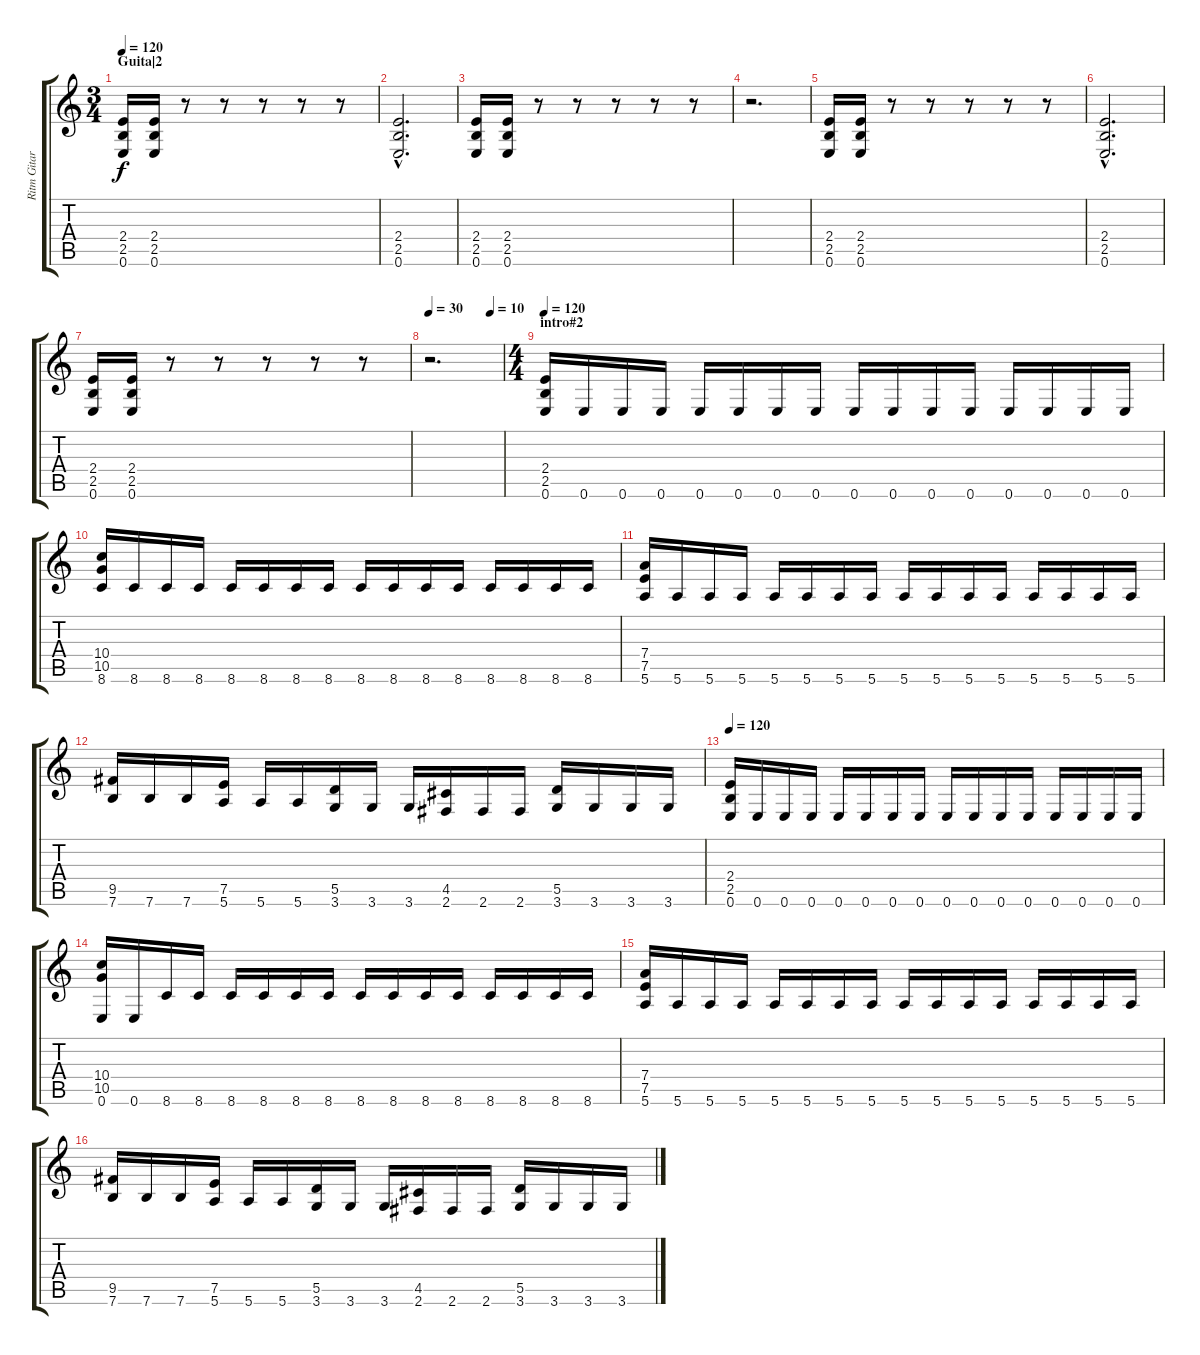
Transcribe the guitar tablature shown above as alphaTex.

\track ("Ritm Gitar" "Ritm Gitar") {instrument overdrivenguitar}
\staff {score tabs}
\tuning (E4 B3 G3 D3 A2 E2) {hide}
\ts (3 4)
\section ("" "Guita|2")
\tempo 120
\clef g2
\ks c
(2.4 2.5 0.6).16{dy f} (2.4 2.5 0.6).16 r.8 r.8 r.8 r.8 r.8 |
(2.4{hac} 2.5{hac} 0.6{hac}).2{d} |
(2.4 2.5 0.6).16 (2.4 2.5 0.6).16 r.8 r.8 r.8 r.8 r.8 |
r.2{d} |
(2.4 2.5 0.6).16 (2.4 2.5 0.6).16 r.8 r.8 r.8 r.8 r.8 |
(2.4{hac} 2.5{hac} 0.6{hac}).2{d} |
(2.4 2.5 0.6).16 (2.4 2.5 0.6).16 r.8 r.8 r.8 r.8 r.8 |
\tempo 30
\tempo (10 0.8333333333333334)
r.2{d} |
\ts (4 4)
\section ("" "intro#2")
\tempo 120
(2.4 2.5 0.6).16 0.6.16 0.6.16 0.6.16 0.6.16 0.6.16 0.6.16 0.6.16 0.6.16 0.6.16 0.6.16 0.6.16 0.6.16 0.6.16 0.6.16 0.6.16 |
(10.4 10.5 8.6).16 8.6.16 8.6.16 8.6.16 8.6.16 8.6.16 8.6.16 8.6.16 8.6.16 8.6.16 8.6.16 8.6.16 8.6.16 8.6.16 8.6.16 8.6.16 |
(7.4 7.5 5.6).16 5.6.16 5.6.16 5.6.16 5.6.16 5.6.16 5.6.16 5.6.16 5.6.16 5.6.16 5.6.16 5.6.16 5.6.16 5.6.16 5.6.16 5.6.16 |
(9.5 7.6).16 7.6.16 7.6.16 (7.5 5.6).16 5.6.16 5.6.16 (5.5 3.6).16 3.6.16 3.6.16 (4.5 2.6).16 2.6.16 2.6.16 (5.5 3.6).16 3.6.16 3.6.16 3.6.16 |
\tempo 120
(2.4 2.5 0.6).16 0.6.16 0.6.16 0.6.16 0.6.16 0.6.16 0.6.16 0.6.16 0.6.16 0.6.16 0.6.16 0.6.16 0.6.16 0.6.16 0.6.16 0.6.16 |
(10.4 10.5 0.6).16 0.6.16 8.6.16 8.6.16 8.6.16 8.6.16 8.6.16 8.6.16 8.6.16 8.6.16 8.6.16 8.6.16 8.6.16 8.6.16 8.6.16 8.6.16 |
(7.4 7.5 5.6).16 5.6.16 5.6.16 5.6.16 5.6.16 5.6.16 5.6.16 5.6.16 5.6.16 5.6.16 5.6.16 5.6.16 5.6.16 5.6.16 5.6.16 5.6.16 |
(9.5 7.6).16 7.6.16 7.6.16 (7.5 5.6).16 5.6.16 5.6.16 (5.5 3.6).16 3.6.16 3.6.16 (4.5 2.6).16 2.6.16 2.6.16 (5.5 3.6).16 3.6.16 3.6.16 3.6.16
